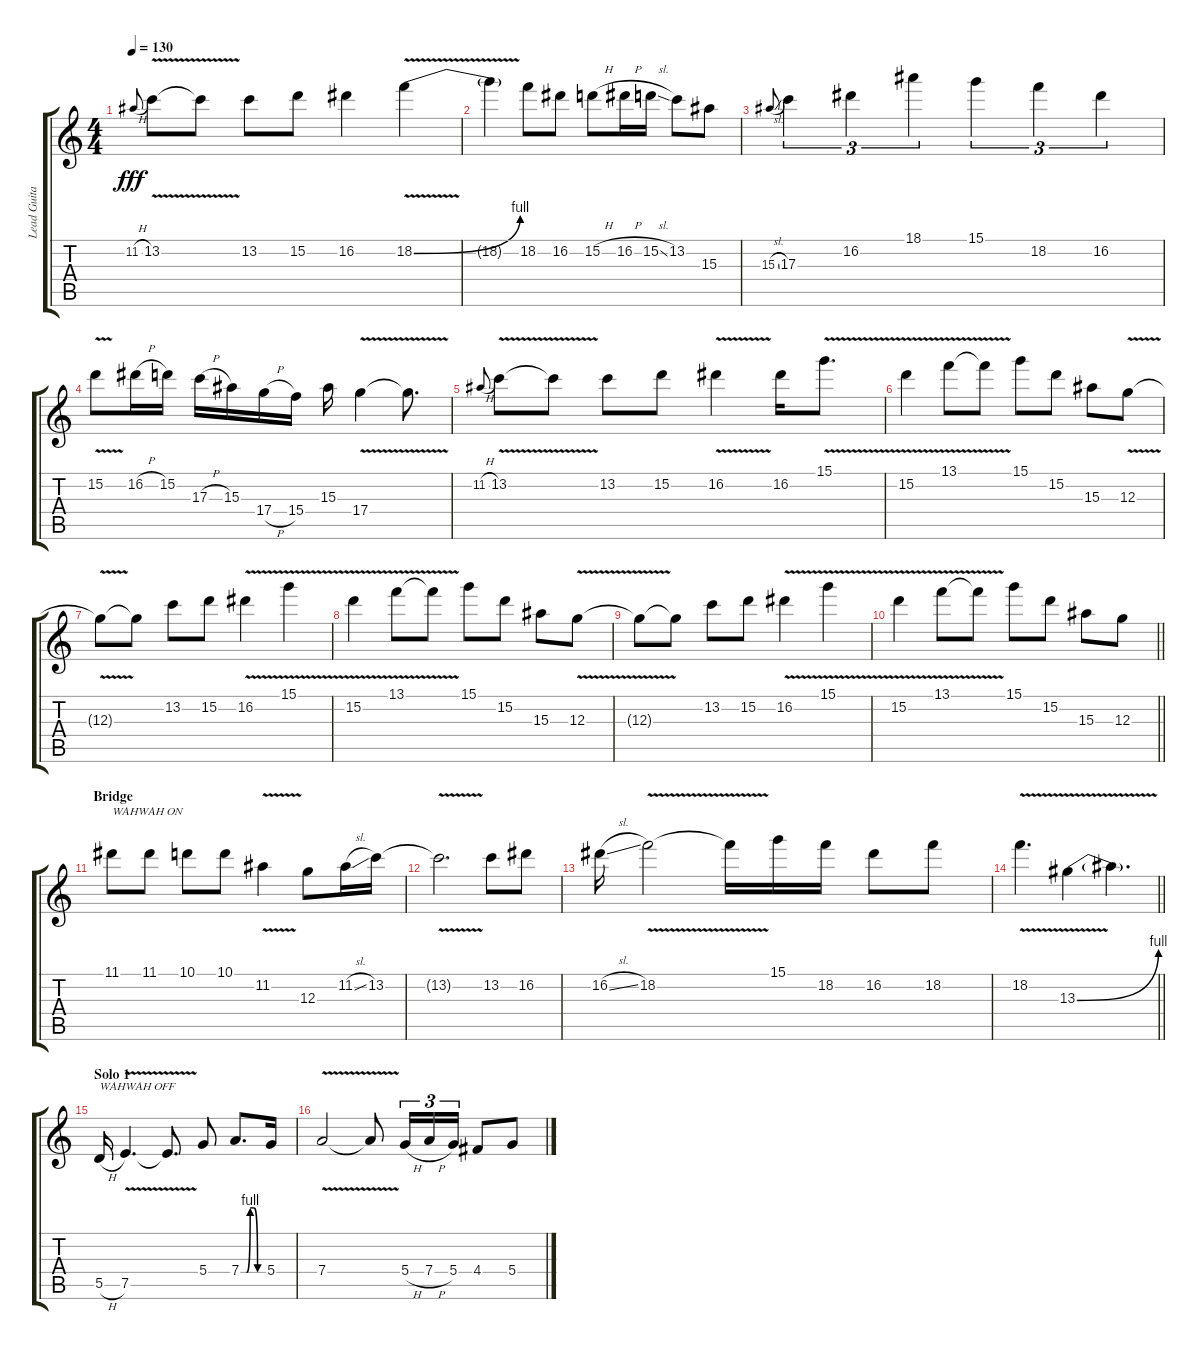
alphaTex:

\track ("Lead Guitar" "Lead Guita") {instrument distortionguitar}
\staff {score tabs}
\tuning (E4 B3 G3 D3 A2 E2) {hide}
\ts (4 4)
\tempo 130
\clef g2
\ks c
11.2{h}.8{gr onbeat dy fff} 13.2{v}.8 13.2{t}.8 13.2.8 15.2.8 16.2.4 18.2{be (bend 0 0 60 4) v}.4 |
18.2{t}.4 18.2.8 16.2.8 15.2{h}.8 16.2{h}.16 15.2{sl}.16 13.2.8 15.3.8 |
15.3{sl}.8{gr onbeat} 17.3.4{tu (3 2)} 16.2.4{tu (3 2)} 18.1.4{tu (3 2)} 15.1.4{tu (3 2)} 18.2.4{tu (3 2)} 16.2.4{tu (3 2)} |
15.2{v}.8 16.2{h}.16 15.2.16 17.3{h}.16 15.3.16 17.4{h}.16 15.4.16 15.3.16 17.4{v}.4 17.4{t}.8{d} |
11.2{h}.8{gr onbeat} 13.2{v}.8 13.2{t}.8 13.2.8 15.2.8 16.2{v}.4 16.2.16 15.1{v}.8{d} |
15.2{v}.4 13.1{v}.8 13.1{t}.8 15.1.8 15.2.8 15.3.8 12.3{v}.8 |
12.3{t}.8 12.3{t}.8 13.2.8 15.2.8 16.2{v}.4 15.1{v}.4 |
15.2{v}.4 13.1{v}.8 13.1{t}.8 15.1.8 15.2.8 15.3.8 12.3{v}.8 |
12.3{t}.8 12.3{t}.8 13.2.8 15.2.8 16.2{v}.4 15.1{v}.4 |
\barLineRight lightlight
15.2{v}.4 13.1{v}.8 13.1{t}.8 15.1.8 15.2.8 15.3.8 12.3.8 |
\section ("" "Bridge")
11.1.8{txt "WAHWAH ON"} 11.1.8 10.1.8 10.1.8 11.2{v}.4 12.3.8 11.2{sl}.16 13.2.16 |
13.2{v t}.2{d} 13.2.8 16.2.8 |
16.2{sl}.16 18.2{v}.2 18.2{t}.16 15.1.16 18.2.16 16.2.8 18.2.8 |
\barLineRight lightlight
18.2{v}.4{d} 13.3{be (bend 0 0 60 4) v}.4 13.3{t}.4{d} |
\section ("" "Solo 1")
5.5{h}.16{txt "WAHWAH OFF"} 7.5{v}.4{d} 7.5{t}.8{d} 5.4.8 7.4{be (custom 0 0 15 0 25 4 35 4 45 0 60 0)}.8{d} 5.4.16 |
7.4{v}.2 7.4{t}.8 5.4{h}.16{tu (3 2)} 7.4{h}.16{tu (3 2)} 5.4.16{tu (3 2)} 4.4.8 5.4.8
